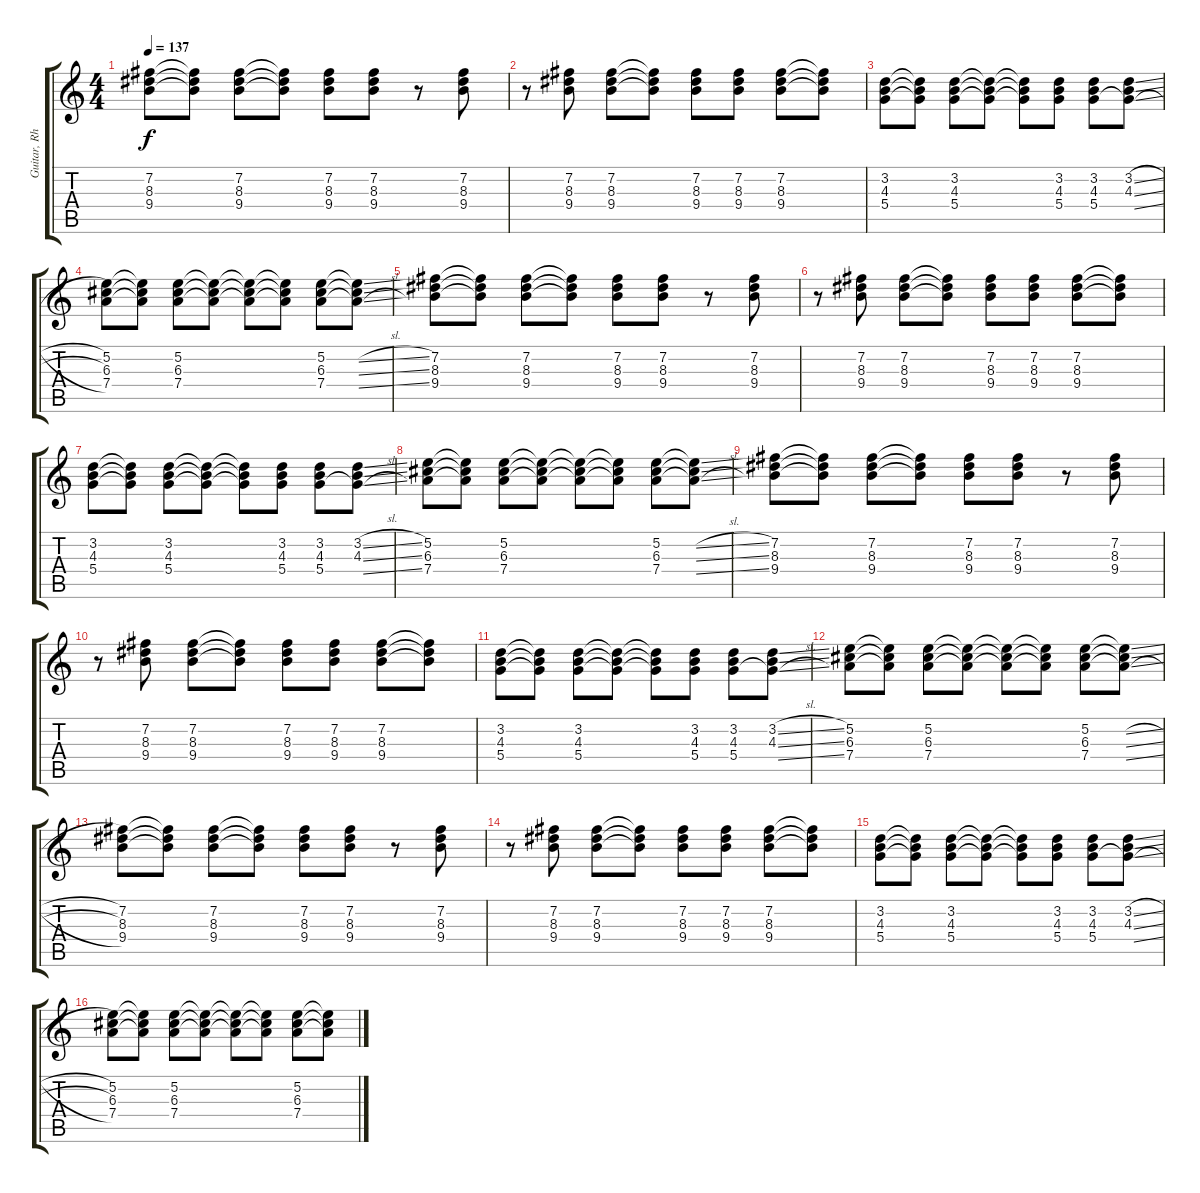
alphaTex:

\track ("Guitar, Rhythm" "Guitar, Rh") {instrument overdrivenguitar}
\staff {score tabs}
\tuning (E4 B3 G3 D3 A2 E2) {hide}
\ts (4 4)
\tempo 137
\clef g2
\ks c
(7.2 8.3 9.4).8{dy f} (7.2{t} 8.3{t} 9.4{t}).8 (7.2 8.3 9.4).8 (7.2{t} 8.3{t} 9.4{t}).8 (7.2 8.3 9.4).8 (7.2 8.3 9.4).8 r.8 (7.2 8.3 9.4).8 |
r.8 (7.2 8.3 9.4).8 (7.2 8.3 9.4).8 (7.2{t} 8.3{t} 9.4{t}).8 (7.2 8.3 9.4).8 (7.2 8.3 9.4).8 (7.2 8.3 9.4).8 (7.2{t} 8.3{t} 9.4{t}).8 |
(3.2 4.3 5.4).8 (3.2{t} 4.3{t} 5.4{t}).8 (3.2 4.3 5.4).8 (3.2{t} 4.3{t} 5.4{t}).8 (3.2{t} 4.3{t} 5.4{t}).8 (3.2 4.3 5.4).8 (3.2 4.3 5.4).8 (3.2{sl} 4.3{sl} 5.4{sl t}).8 |
(5.2 6.3 7.4).8 (5.2{t} 6.3{t} 7.4{t}).8 (5.2 6.3 7.4).8 (5.2{t} 6.3{t} 7.4{t}).8 (5.2{t} 6.3{t} 7.4{t}).8 (5.2{t} 6.3{t} 7.4{t}).8 (5.2 6.3 7.4).8 (5.2{sl t} 6.3{sl t} 7.4{sl t}).8 |
(7.2 8.3 9.4).8 (7.2{t} 8.3{t} 9.4{t}).8 (7.2 8.3 9.4).8 (7.2{t} 8.3{t} 9.4{t}).8 (7.2 8.3 9.4).8 (7.2 8.3 9.4).8 r.8 (7.2 8.3 9.4).8 |
r.8 (7.2 8.3 9.4).8 (7.2 8.3 9.4).8 (7.2{t} 8.3{t} 9.4{t}).8 (7.2 8.3 9.4).8 (7.2 8.3 9.4).8 (7.2 8.3 9.4).8 (7.2{t} 8.3{t} 9.4{t}).8 |
(3.2 4.3 5.4).8 (3.2{t} 4.3{t} 5.4{t}).8 (3.2 4.3 5.4).8 (3.2{t} 4.3{t} 5.4{t}).8 (3.2{t} 4.3{t} 5.4{t}).8 (3.2 4.3 5.4).8 (3.2 4.3 5.4).8 (3.2{sl} 4.3{sl} 5.4{sl t}).8 |
(5.2 6.3 7.4).8 (5.2{t} 6.3{t} 7.4{t}).8 (5.2 6.3 7.4).8 (5.2{t} 6.3{t} 7.4{t}).8 (5.2{t} 6.3{t} 7.4{t}).8 (5.2{t} 6.3{t} 7.4{t}).8 (5.2 6.3 7.4).8 (5.2{sl t} 6.3{sl t} 7.4{sl t}).8 |
(7.2 8.3 9.4).8 (7.2{t} 8.3{t} 9.4{t}).8 (7.2 8.3 9.4).8 (7.2{t} 8.3{t} 9.4{t}).8 (7.2 8.3 9.4).8 (7.2 8.3 9.4).8 r.8 (7.2 8.3 9.4).8 |
r.8 (7.2 8.3 9.4).8 (7.2 8.3 9.4).8 (7.2{t} 8.3{t} 9.4{t}).8 (7.2 8.3 9.4).8 (7.2 8.3 9.4).8 (7.2 8.3 9.4).8 (7.2{t} 8.3{t} 9.4{t}).8 |
(3.2 4.3 5.4).8 (3.2{t} 4.3{t} 5.4{t}).8 (3.2 4.3 5.4).8 (3.2{t} 4.3{t} 5.4{t}).8 (3.2{t} 4.3{t} 5.4{t}).8 (3.2 4.3 5.4).8 (3.2 4.3 5.4).8 (3.2{sl} 4.3{sl} 5.4{sl t}).8 |
(5.2 6.3 7.4).8 (5.2{t} 6.3{t} 7.4{t}).8 (5.2 6.3 7.4).8 (5.2{t} 6.3{t} 7.4{t}).8 (5.2{t} 6.3{t} 7.4{t}).8 (5.2{t} 6.3{t} 7.4{t}).8 (5.2 6.3 7.4).8 (5.2{sl t} 6.3{sl t} 7.4{sl t}).8 |
(7.2 8.3 9.4).8 (7.2{t} 8.3{t} 9.4{t}).8 (7.2 8.3 9.4).8 (7.2{t} 8.3{t} 9.4{t}).8 (7.2 8.3 9.4).8 (7.2 8.3 9.4).8 r.8 (7.2 8.3 9.4).8 |
r.8 (7.2 8.3 9.4).8 (7.2 8.3 9.4).8 (7.2{t} 8.3{t} 9.4{t}).8 (7.2 8.3 9.4).8 (7.2 8.3 9.4).8 (7.2 8.3 9.4).8 (7.2{t} 8.3{t} 9.4{t}).8 |
(3.2 4.3 5.4).8 (3.2{t} 4.3{t} 5.4{t}).8 (3.2 4.3 5.4).8 (3.2{t} 4.3{t} 5.4{t}).8 (3.2{t} 4.3{t} 5.4{t}).8 (3.2 4.3 5.4).8 (3.2 4.3 5.4).8 (3.2{sl} 4.3{sl} 5.4{sl t}).8 |
(5.2 6.3 7.4).8 (5.2{t} 6.3{t} 7.4{t}).8 (5.2 6.3 7.4).8 (5.2{t} 6.3{t} 7.4{t}).8 (5.2{t} 6.3{t} 7.4{t}).8 (5.2{t} 6.3{t} 7.4{t}).8 (5.2 6.3 7.4).8 (5.2{sl t} 6.3{sl t} 7.4{sl t}).8
